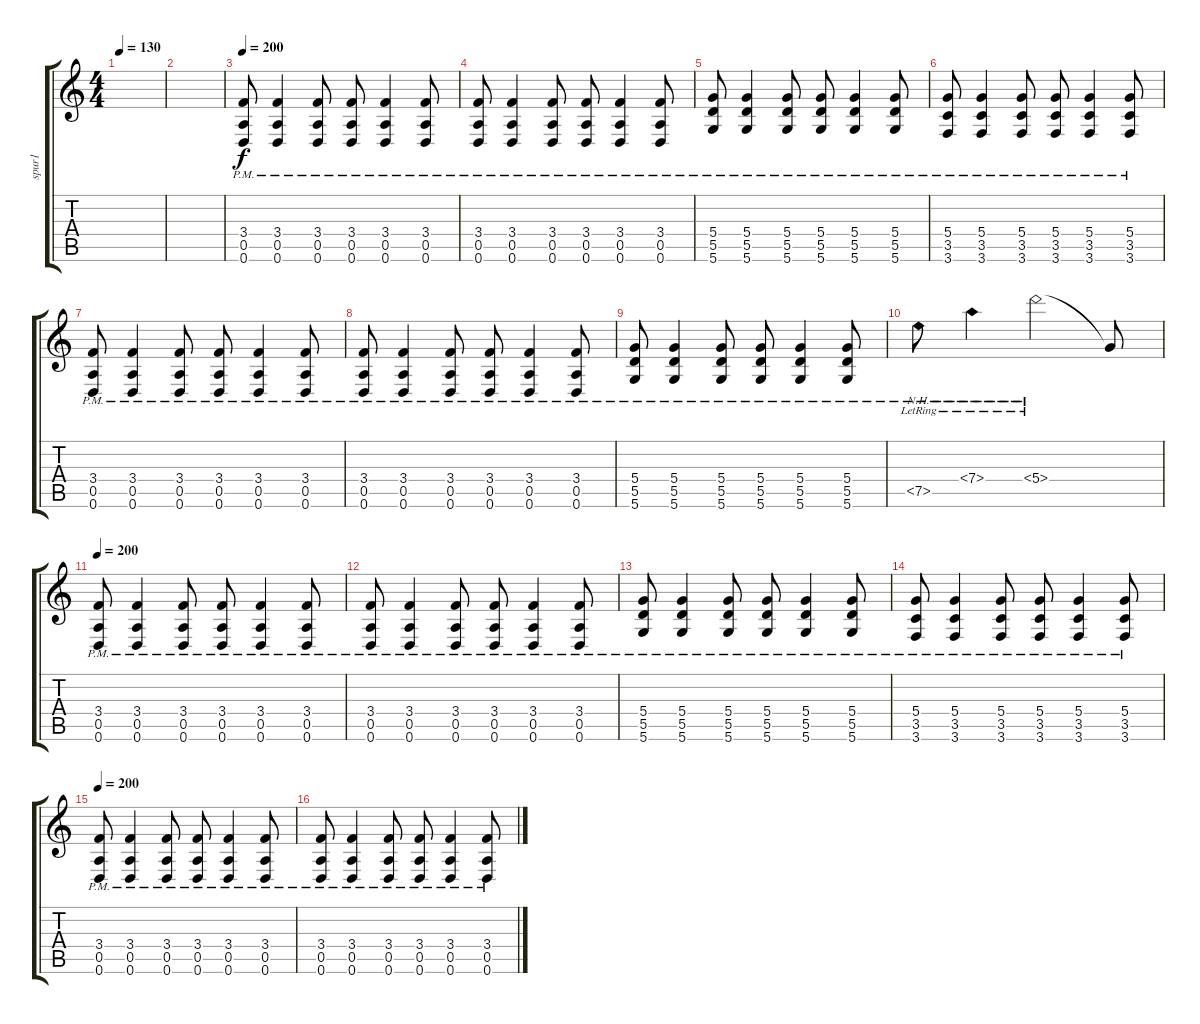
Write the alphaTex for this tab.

\track ("spur1" "spur1") {instrument distortionguitar}
\staff {score tabs}
\tuning (E4 B3 G3 D3 A2 D2) {hide}
\ts (4 4)
\tempo 130
\clef g2
\ks c
|
|
\tempo 200
(3.4{pm} 0.5{pm} 0.6{pm}).8 (3.4{pm} 0.5{pm} 0.6{pm}).4 (3.4{pm} 0.5{pm} 0.6{pm}).8 (3.4{pm} 0.5{pm} 0.6{pm}).8 (3.4{pm} 0.5{pm} 0.6{pm}).4 (3.4{pm} 0.5{pm} 0.6{pm}).8 |
(3.4{pm} 0.5{pm} 0.6{pm}).8 (3.4{pm} 0.5{pm} 0.6{pm}).4 (3.4{pm} 0.5{pm} 0.6{pm}).8 (3.4{pm} 0.5{pm} 0.6{pm}).8 (3.4{pm} 0.5{pm} 0.6{pm}).4 (3.4{pm} 0.5{pm} 0.6{pm}).8 |
(5.4{pm} 5.5{pm} 5.6{pm}).8 (5.4{pm} 5.5{pm} 5.6{pm}).4 (5.4{pm} 5.5{pm} 5.6{pm}).8 (5.4{pm} 5.5{pm} 5.6{pm}).8 (5.4{pm} 5.5{pm} 5.6{pm}).4 (5.4{pm} 5.5{pm} 5.6{pm}).8 |
(5.4{pm} 3.5{pm} 3.6{pm}).8 (5.4{pm} 3.5{pm} 3.6{pm}).4 (5.4{pm} 3.5{pm} 3.6{pm}).8 (5.4{pm} 3.5{pm} 3.6{pm}).8 (5.4{pm} 3.5{pm} 3.6{pm}).4 (5.4{pm} 3.5{pm} 3.6{pm}).8 |
(3.4{pm} 0.5{pm} 0.6{pm}).8 (3.4{pm} 0.5{pm} 0.6{pm}).4 (3.4{pm} 0.5{pm} 0.6{pm}).8 (3.4{pm} 0.5{pm} 0.6{pm}).8 (3.4{pm} 0.5{pm} 0.6{pm}).4 (3.4{pm} 0.5{pm} 0.6{pm}).8 |
(3.4{pm} 0.5{pm} 0.6{pm}).8 (3.4{pm} 0.5{pm} 0.6{pm}).4 (3.4{pm} 0.5{pm} 0.6{pm}).8 (3.4{pm} 0.5{pm} 0.6{pm}).8 (3.4{pm} 0.5{pm} 0.6{pm}).4 (3.4{pm} 0.5{pm} 0.6{pm}).8 |
(5.4{pm} 5.5{pm} 5.6{pm}).8 (5.4{pm} 5.5{pm} 5.6{pm}).4 (5.4{pm} 5.5{pm} 5.6{pm}).8 (5.4{pm} 5.5{pm} 5.6{pm}).8 (5.4{pm} 5.5{pm} 5.6{pm}).4 (5.4{pm} 5.5{pm} 5.6{pm}).8 |
7.5{nh pm lr}.8 7.4{nh pm lr}.4 5.4{nh pm lr}.2 5.4{t}.8 |
\tempo 200
(3.4{pm} 0.5{pm} 0.6{pm}).8 (3.4{pm} 0.5{pm} 0.6{pm}).4 (3.4{pm} 0.5{pm} 0.6{pm}).8 (3.4{pm} 0.5{pm} 0.6{pm}).8 (3.4{pm} 0.5{pm} 0.6{pm}).4 (3.4{pm} 0.5{pm} 0.6{pm}).8 |
(3.4{pm} 0.5{pm} 0.6{pm}).8 (3.4{pm} 0.5{pm} 0.6{pm}).4 (3.4{pm} 0.5{pm} 0.6{pm}).8 (3.4{pm} 0.5{pm} 0.6{pm}).8 (3.4{pm} 0.5{pm} 0.6{pm}).4 (3.4{pm} 0.5{pm} 0.6{pm}).8 |
(5.4{pm} 5.5{pm} 5.6{pm}).8 (5.4{pm} 5.5{pm} 5.6{pm}).4 (5.4{pm} 5.5{pm} 5.6{pm}).8 (5.4{pm} 5.5{pm} 5.6{pm}).8 (5.4{pm} 5.5{pm} 5.6{pm}).4 (5.4{pm} 5.5{pm} 5.6{pm}).8 |
(5.4{pm} 3.5{pm} 3.6{pm}).8 (5.4{pm} 3.5{pm} 3.6{pm}).4 (5.4{pm} 3.5{pm} 3.6{pm}).8 (5.4{pm} 3.5{pm} 3.6{pm}).8 (5.4{pm} 3.5{pm} 3.6{pm}).4 (5.4{pm} 3.5{pm} 3.6{pm}).8 |
\tempo 200
(3.4{pm} 0.5{pm} 0.6{pm}).8 (3.4{pm} 0.5{pm} 0.6{pm}).4 (3.4{pm} 0.5{pm} 0.6{pm}).8 (3.4{pm} 0.5{pm} 0.6{pm}).8 (3.4{pm} 0.5{pm} 0.6{pm}).4 (3.4{pm} 0.5{pm} 0.6{pm}).8 |
(3.4{pm} 0.5{pm} 0.6{pm}).8 (3.4{pm} 0.5{pm} 0.6{pm}).4 (3.4{pm} 0.5{pm} 0.6{pm}).8 (3.4{pm} 0.5{pm} 0.6{pm}).8 (3.4{pm} 0.5{pm} 0.6{pm}).4 (3.4{pm} 0.5{pm} 0.6{pm}).8
